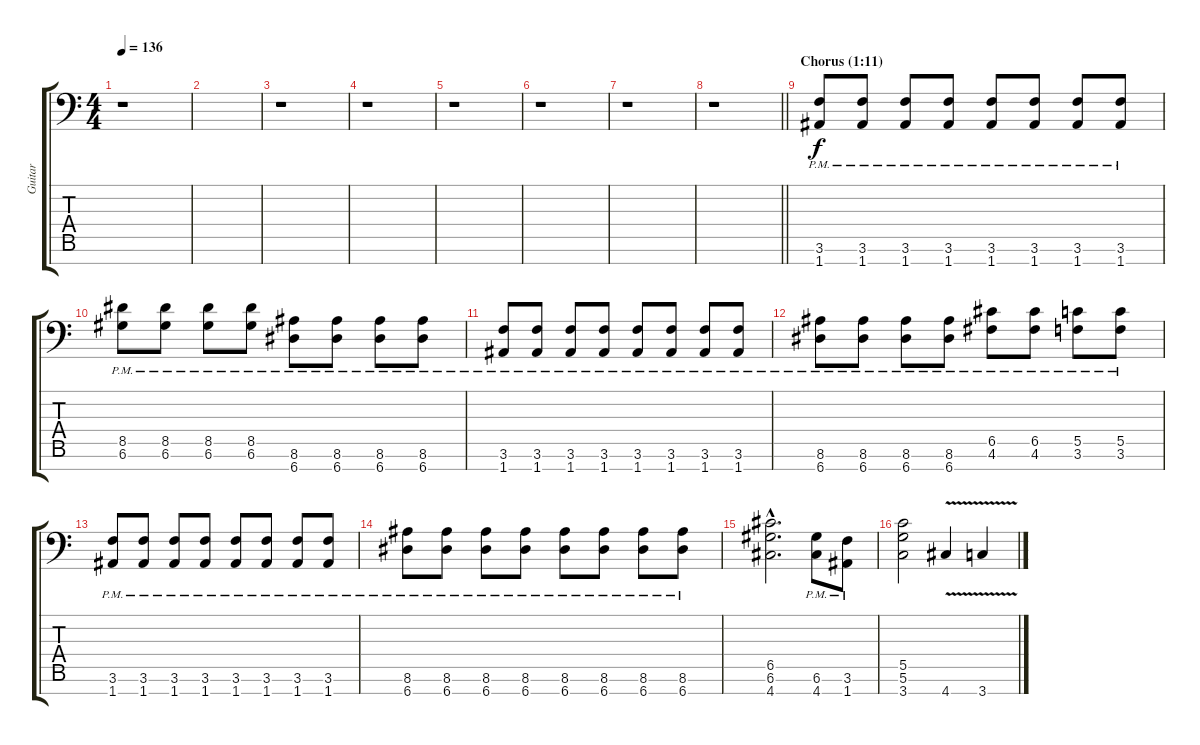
\track ("Guitar" "Guitar") {instrument distortionguitar}
\staff {score tabs}
\tuning (D4 A3 F3 C3 G2 D2 A1) {hide}
\ts (4 4)
\tempo 136
\clef f4
\ks c
r.1{dy f} |
|
r.1 |
r.1 |
r.1 |
r.1 |
r.1 |
\barLineRight lightlight
r.1 |
\section ("" "Chorus (1:11)")
(3.6{pm} 1.7{pm}).8 (3.6{pm} 1.7{pm}).8 (3.6{pm} 1.7{pm}).8 (3.6{pm} 1.7{pm}).8 (3.6{pm} 1.7{pm}).8 (3.6{pm} 1.7{pm}).8 (3.6{pm} 1.7{pm}).8 (3.6{pm} 1.7{pm}).8 |
(8.5{pm} 6.6{pm}).8 (8.5{pm} 6.6{pm}).8 (8.5{pm} 6.6{pm}).8 (8.5{pm} 6.6{pm}).8 (8.6{pm} 6.7{pm}).8 (8.6{pm} 6.7{pm}).8 (8.6{pm} 6.7{pm}).8 (8.6{pm} 6.7{pm}).8 |
(3.6{pm} 1.7{pm}).8 (3.6{pm} 1.7{pm}).8 (3.6{pm} 1.7{pm}).8 (3.6{pm} 1.7{pm}).8 (3.6{pm} 1.7{pm}).8 (3.6{pm} 1.7{pm}).8 (3.6{pm} 1.7{pm}).8 (3.6{pm} 1.7{pm}).8 |
(8.6{pm} 6.7{pm}).8 (8.6{pm} 6.7{pm}).8 (8.6{pm} 6.7{pm}).8 (8.6{pm} 6.7{pm}).8 (6.5{pm} 4.6{pm}).8 (6.5{pm} 4.6{pm}).8 (5.5{pm} 3.6{pm}).8 (5.5{pm} 3.6{pm}).8 |
(3.6{pm} 1.7{pm}).8 (3.6{pm} 1.7{pm}).8 (3.6{pm} 1.7{pm}).8 (3.6{pm} 1.7{pm}).8 (3.6{pm} 1.7{pm}).8 (3.6{pm} 1.7{pm}).8 (3.6{pm} 1.7{pm}).8 (3.6{pm} 1.7{pm}).8 |
(8.6{pm} 6.7{pm}).8 (8.6{pm} 6.7{pm}).8 (8.6{pm} 6.7{pm}).8 (8.6{pm} 6.7{pm}).8 (8.6{pm} 6.7{pm}).8 (8.6{pm} 6.7{pm}).8 (8.6{pm} 6.7{pm}).8 (8.6{pm} 6.7{pm}).8 |
(6.5{hac} 6.6{hac} 4.7{hac}).2{d} (6.6{pm} 4.7{pm}).8 (3.6{pm} 1.7{pm}).8 |
(5.5 5.6 3.7).2 4.7{v}.4 3.7{v}.4
